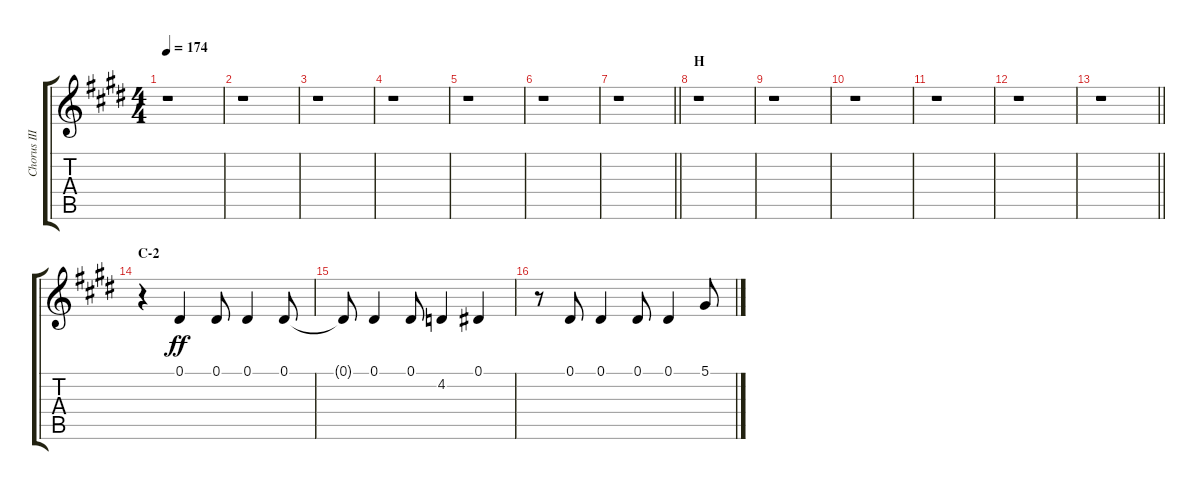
\track ("Chorus III" "Chorus III") {instrument voiceoohs}
\staff {score tabs}
\tuning (Eb4 Bb3 Gb3 Db3 Ab2 Eb2) {hide}
\ts (4 4)
\tempo 174
\clef g2
\ks e
r.1{dy ff} |
r.1 |
r.1 |
r.1 |
r.1 |
r.1 |
\barLineRight lightlight
r.1 |
\section ("" "H")
r.1 |
r.1 |
r.1 |
r.1 |
r.1 |
\barLineRight lightlight
r.1 |
\section ("" "C-2")
r.4 0.1.4 0.1.8 0.1.4 0.1.8 |
0.1{t}.8 0.1.4 0.1.8 4.2.4 0.1.4 |
r.8 0.1.8 0.1.4 0.1.8 0.1.4 5.1.8
